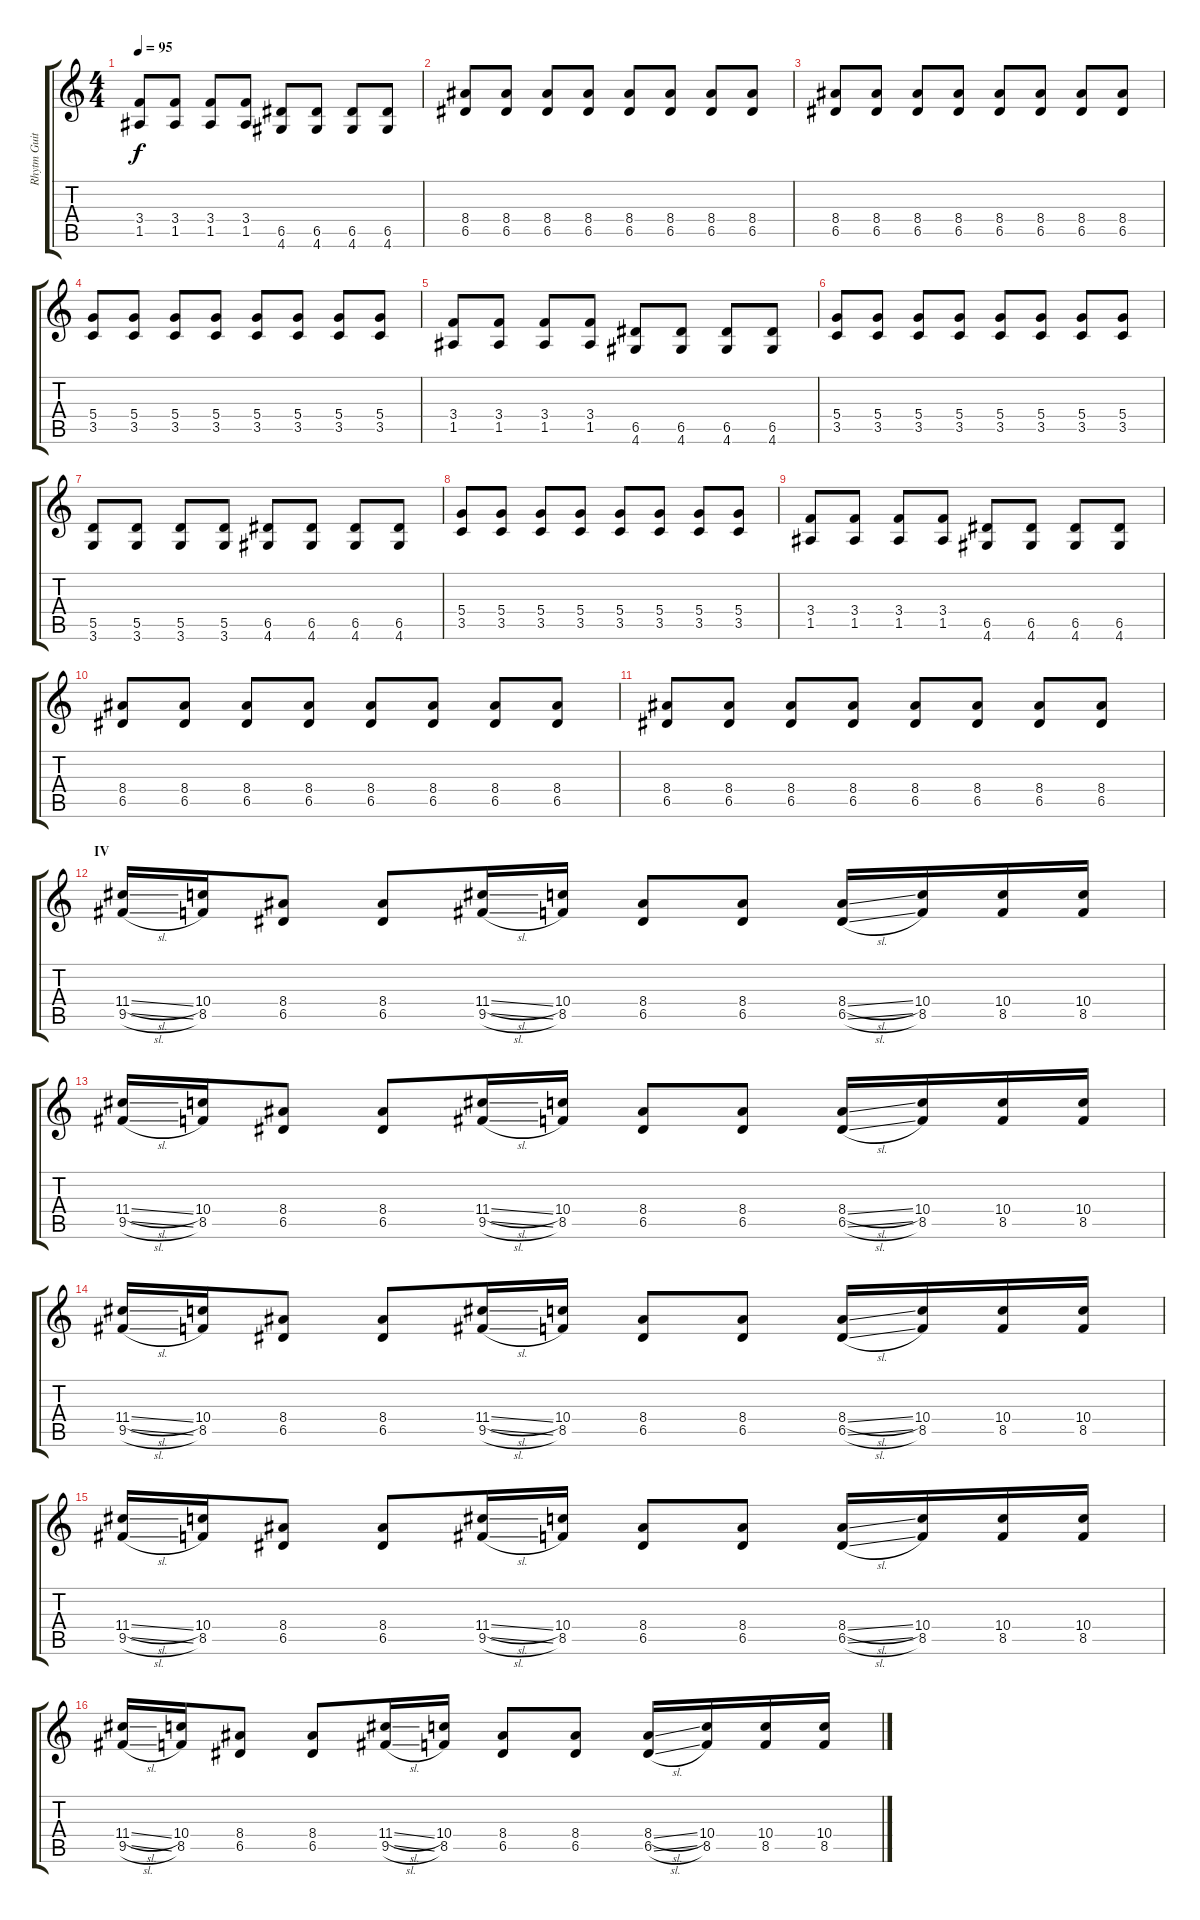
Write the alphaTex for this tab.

\track ("Rhytm Guitar" "Rhytm Guit") {instrument distortionguitar}
\staff {score tabs}
\tuning (E4 B3 G3 D3 A2 E2) {hide}
\ts (4 4)
\tempo 95
\clef g2
\ks c
(3.4 1.5).8{dy f} (3.4 1.5).8 (3.4 1.5).8 (3.4 1.5).8 (6.5 4.6).8 (6.5 4.6).8 (6.5 4.6).8 (6.5 4.6).8 |
(8.4 6.5).8 (8.4 6.5).8 (8.4 6.5).8 (8.4 6.5).8 (8.4 6.5).8 (8.4 6.5).8 (8.4 6.5).8 (8.4 6.5).8 |
(8.4 6.5).8 (8.4 6.5).8 (8.4 6.5).8 (8.4 6.5).8 (8.4 6.5).8 (8.4 6.5).8 (8.4 6.5).8 (8.4 6.5).8 |
(5.4 3.5).8 (5.4 3.5).8 (5.4 3.5).8 (5.4 3.5).8 (5.4 3.5).8 (5.4 3.5).8 (5.4 3.5).8 (5.4 3.5).8 |
(3.4 1.5).8 (3.4 1.5).8 (3.4 1.5).8 (3.4 1.5).8 (6.5 4.6).8 (6.5 4.6).8 (6.5 4.6).8 (6.5 4.6).8 |
(5.4 3.5).8 (5.4 3.5).8 (5.4 3.5).8 (5.4 3.5).8 (5.4 3.5).8 (5.4 3.5).8 (5.4 3.5).8 (5.4 3.5).8 |
(5.5 3.6).8 (5.5 3.6).8 (5.5 3.6).8 (5.5 3.6).8 (6.5 4.6).8 (6.5 4.6).8 (6.5 4.6).8 (6.5 4.6).8 |
(5.4 3.5).8 (5.4 3.5).8 (5.4 3.5).8 (5.4 3.5).8 (5.4 3.5).8 (5.4 3.5).8 (5.4 3.5).8 (5.4 3.5).8 |
(3.4 1.5).8 (3.4 1.5).8 (3.4 1.5).8 (3.4 1.5).8 (6.5 4.6).8 (6.5 4.6).8 (6.5 4.6).8 (6.5 4.6).8 |
(8.4 6.5).8 (8.4 6.5).8 (8.4 6.5).8 (8.4 6.5).8 (8.4 6.5).8 (8.4 6.5).8 (8.4 6.5).8 (8.4 6.5).8 |
(8.4 6.5).8 (8.4 6.5).8 (8.4 6.5).8 (8.4 6.5).8 (8.4 6.5).8 (8.4 6.5).8 (8.4 6.5).8 (8.4 6.5).8 |
\section ("" "IV")
(11.4{sl} 9.5{sl}).16 (10.4 8.5).16 (8.4 6.5).8 (8.4 6.5).8 (11.4{sl} 9.5{sl}).16 (10.4 8.5).16 (8.4 6.5).8 (8.4 6.5).8 (8.4{sl} 6.5{sl}).16 (10.4 8.5).16 (10.4 8.5).16 (10.4 8.5).16 |
(11.4{sl} 9.5{sl}).16 (10.4 8.5).16 (8.4 6.5).8 (8.4 6.5).8 (11.4{sl} 9.5{sl}).16 (10.4 8.5).16 (8.4 6.5).8 (8.4 6.5).8 (8.4{sl} 6.5{sl}).16 (10.4 8.5).16 (10.4 8.5).16 (10.4 8.5).16 |
(11.4{sl} 9.5{sl}).16 (10.4 8.5).16 (8.4 6.5).8 (8.4 6.5).8 (11.4{sl} 9.5{sl}).16 (10.4 8.5).16 (8.4 6.5).8 (8.4 6.5).8 (8.4{sl} 6.5{sl}).16 (10.4 8.5).16 (10.4 8.5).16 (10.4 8.5).16 |
(11.4{sl} 9.5{sl}).16 (10.4 8.5).16 (8.4 6.5).8 (8.4 6.5).8 (11.4{sl} 9.5{sl}).16 (10.4 8.5).16 (8.4 6.5).8 (8.4 6.5).8 (8.4{sl} 6.5{sl}).16 (10.4 8.5).16 (10.4 8.5).16 (10.4 8.5).16 |
(11.4{sl} 9.5{sl}).16 (10.4 8.5).16 (8.4 6.5).8 (8.4 6.5).8 (11.4{sl} 9.5{sl}).16 (10.4 8.5).16 (8.4 6.5).8 (8.4 6.5).8 (8.4{sl} 6.5{sl}).16 (10.4 8.5).16 (10.4 8.5).16 (10.4 8.5).16
